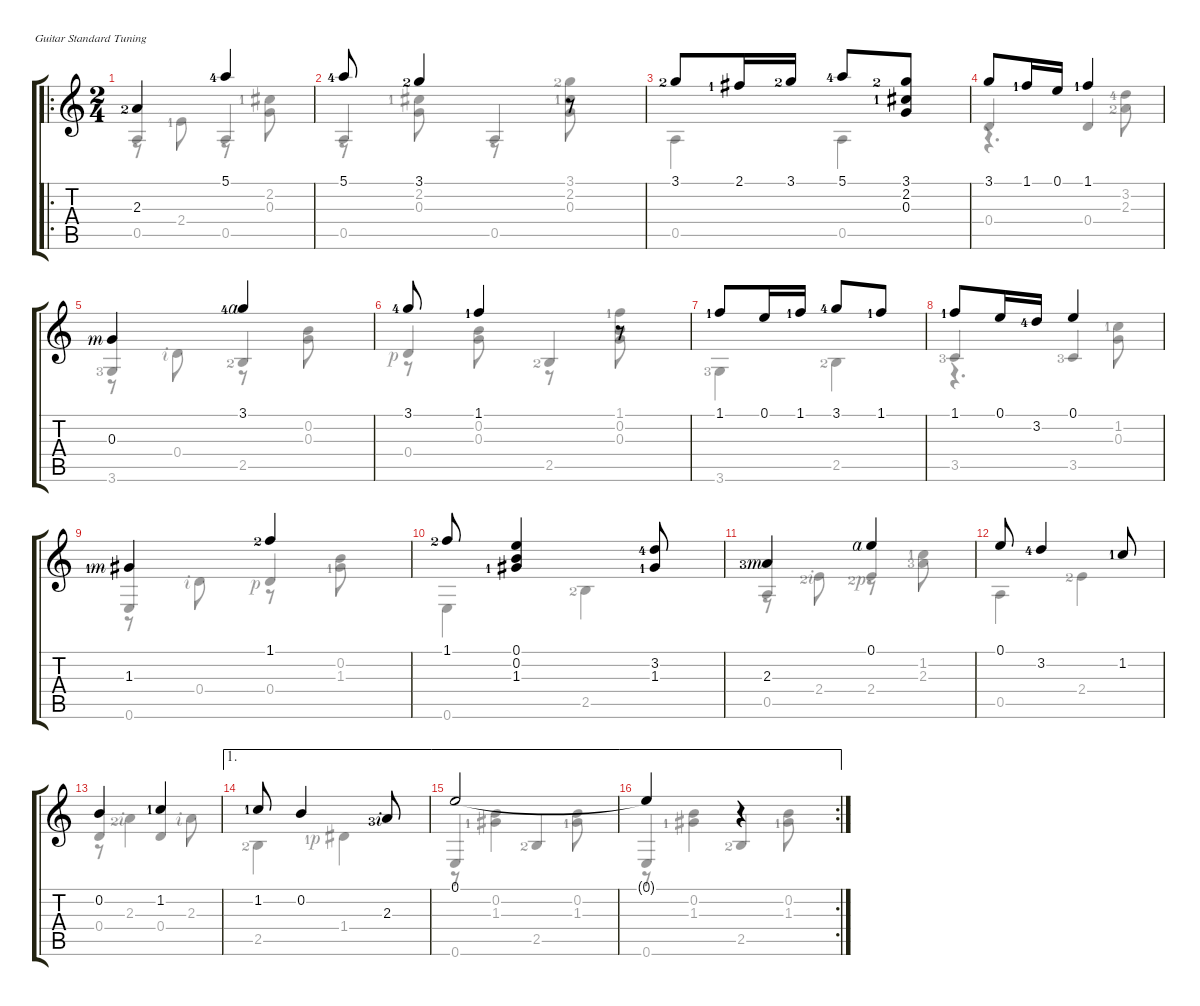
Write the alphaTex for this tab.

\defaultSystemsLayout 4
\hideDynamics
\singleTrackTrackNamePolicy hidden
\multiTrackTrackNamePolicy hidden
\firstSystemTrackNameMode fullname
\firstSystemTrackNameOrientation horizontal
\otherSystemsTrackNameOrientation horizontal
\track ("Nylon Guitar" "Nylon Guit") {instrument acousticguitarnylon}
\staff {score tabs}
\tuning (E4 B3 G3 D3 A2 E2)
\voice
\ro
\ts (2 4)
\tempo (100 hide)
\clef g2
\ks aminor
2.3{lf 3}.4{dy mf} 5.1{lf 5}.4 |
5.1{lf 5}.8 3.1{lf 3}.4 r.8 |
3.1{lf 3}.8 2.1{lf 2}.16 3.1{lf 3}.16 5.1{lf 5}.8 (3.1{lf 3} 2.2{lf 2} 0.3).8 |
3.1.8 1.1{lf 2}.16 0.1.16 1.1{lf 2}.4 |
0.3{rf 3}.4 3.1{lf 5 rf 4}.4 |
3.1{lf 5}.8 1.1{lf 2}.4 r.8 |
1.1{lf 2}.8 0.1.16 1.1{lf 2}.16 3.1{lf 5}.8 1.1{lf 2}.8 |
1.1{lf 2}.8 0.1.16 3.2{lf 5}.16 0.1.4 |
1.3{lf 2 rf 3}.4 1.1{lf 3}.4 |
1.1{lf 3}.8 (0.1 0.2 1.3{lf 2}).4 (3.2{lf 5} 1.3{lf 2}).8 |
2.3{lf 4 rf 3}.4 0.1{rf 4}.4 |
0.1.8 3.2{lf 5}.4 1.2{lf 2}.8 |
0.2.4 1.2{lf 2}.4 |
\ae 1
1.2{lf 2}.8 0.2.4 2.3{lf 4 rf 2}.8 |
\ae 1
0.1.2 |
\ae 1
\rc 2
0.1{t}.4 r.4
\voice
\clef g2
\ottava regular
\simile none
\ks aminor
0.5.4{dy mf beam invert} 0.5.4{beam invert} |
0.5.4{beam invert} 0.5.4{beam invert} |
0.5.4 0.5.4 |
0.4.4{beam invert} 0.4.4{beam invert} |
3.6{lf 4}.4{beam invert} 2.5{lf 3}.4{beam invert} |
0.4{rf 1}.4{beam invert} 2.5{lf 3}.4{beam invert} |
3.6{lf 4}.4 2.5{lf 3}.4 |
3.5{lf 4}.4{beam invert} 3.5{lf 4}.4{beam invert} |
0.6.4{beam invert} 0.4{rf 1}.4{beam invert} |
0.6.4 2.5{lf 3}.4 |
0.5.4{beam invert} 2.4{lf 3 rf 1}.4{beam invert} |
0.5.4 2.4{lf 3}.4 |
0.4.4{beam invert} 0.4.4{beam invert} |
2.5{lf 3}.4 1.4{lf 2 rf 1}.4 |
0.6.4{beam invert} 2.5{lf 3}.4{beam invert} |
0.6.4{beam invert} 2.5{lf 3}.4{beam invert}
\voice
\clef g2
\ottava regular
\simile none
\ks aminor
r.8{dy mf} 2.4{lf 2}.8 r.8 (0.3 2.2{lf 2}).8 |
r.8 (2.2{lf 2} 0.3).8 r.8 (3.1{lf 3} 2.2{lf 2} 0.3).8 |
|
r.4{d} (3.2{lf 5} 2.3{lf 3}).8 |
r.8 0.4{rf 2}.8 r.8 (0.3 0.2).8 |
r.8 (0.2 0.3).8 r.8 (0.3 0.2 1.1{lf 2}).8 |
|
r.4{d} (1.2{lf 2} 0.3).8 |
r.8 0.4{rf 2}.8 r.8 (1.3{lf 2} 0.2).8 |
|
r.8 2.4{lf 3 rf 2}.8 r.8 (2.3{lf 4} 1.2{lf 2}).8 |
|
r.8 2.3{lf 3 rf 2}.4 2.3{rf 2}.8 |
|
r.8 (1.3{lf 2} 0.2).4 (0.2 1.3{lf 2}).8 |
r.8 (0.2 1.3{lf 2}).4 (1.3{lf 2} 0.2).8
